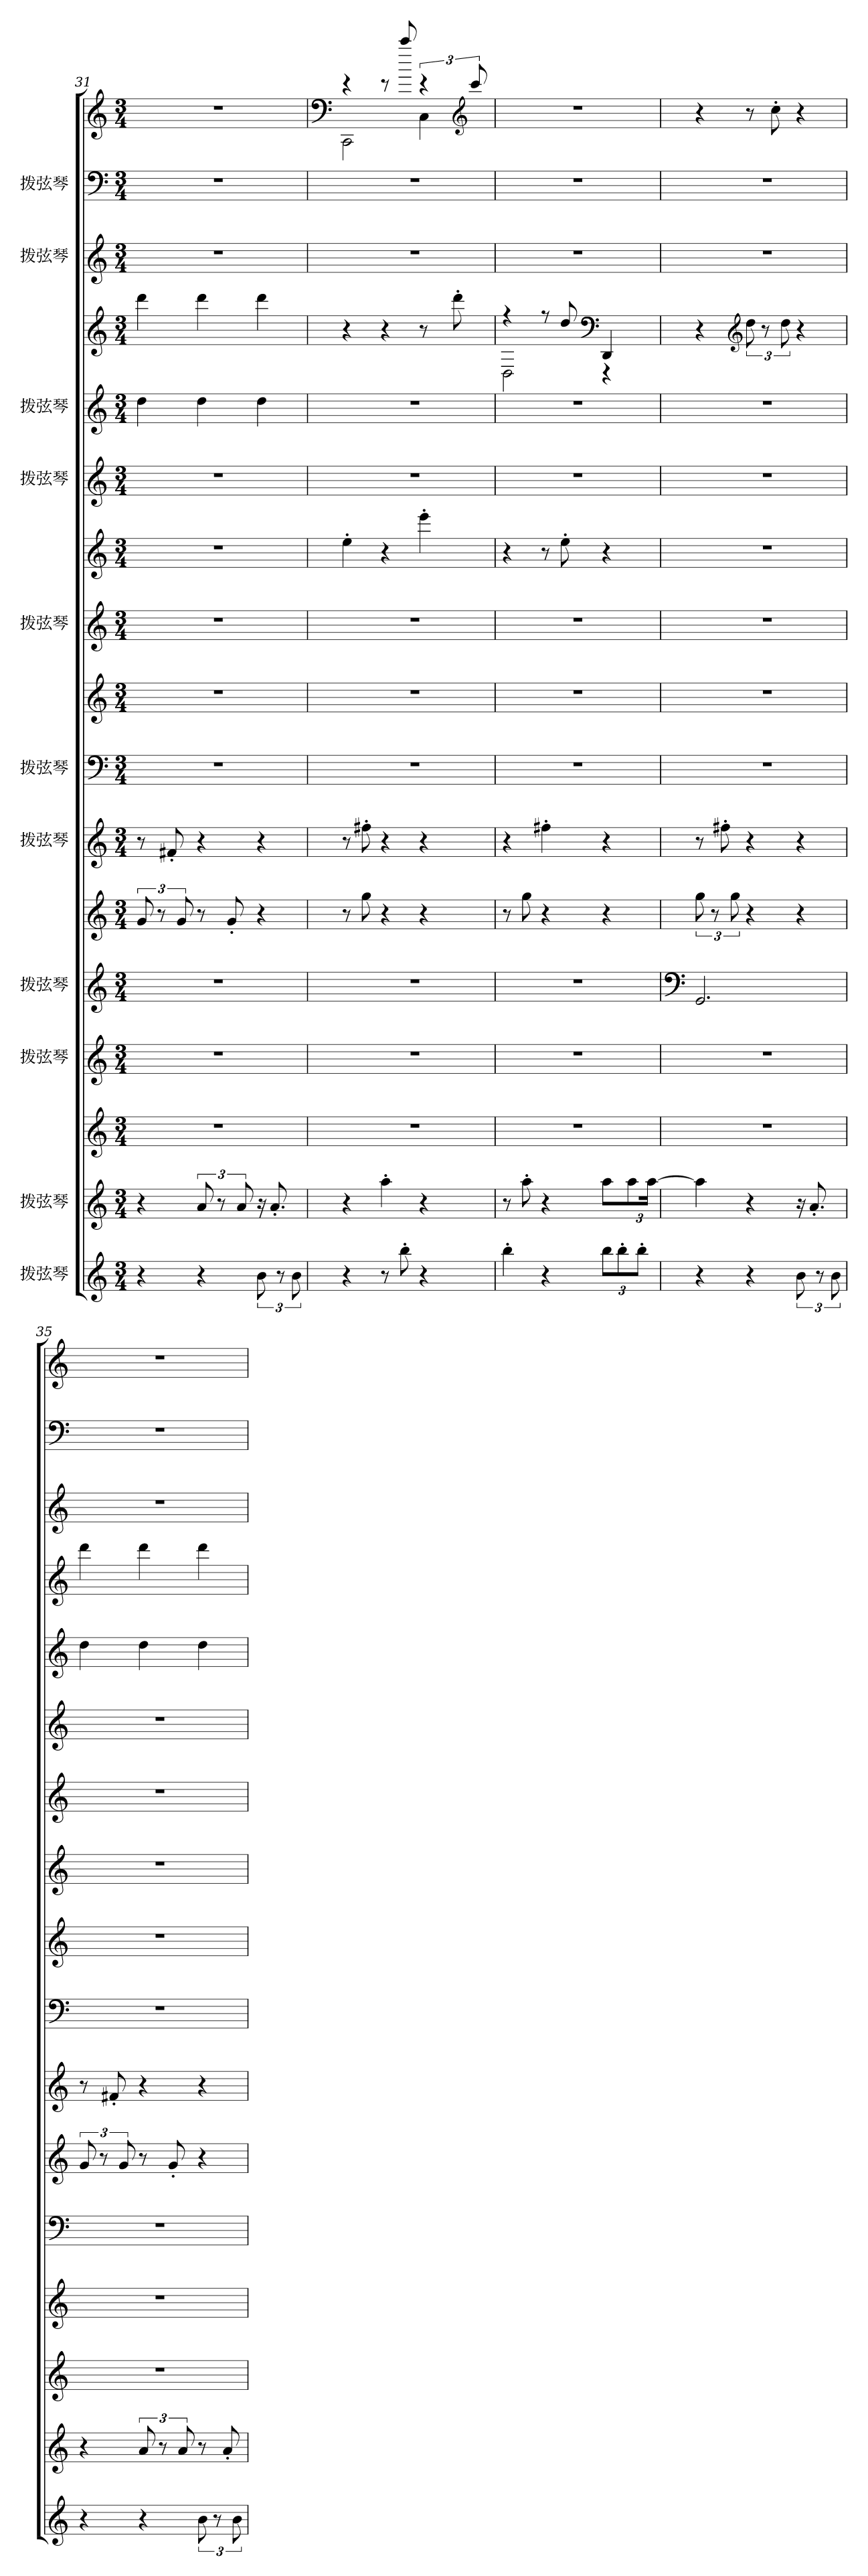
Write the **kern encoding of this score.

**kern	**kern	**kern	**kern	**kern	**kern	**kern	**kern	**kern	**kern	**kern	**kern	**kern	**kern	**kern	**kern	**kern
*part11	*part10	*part10	*part9	*part8	*part8	*part7	*part6	*part6	*part5	*part5	*part4	*part3	*part3	*part2	*part1	*part1
*staff17	*staff16	*staff15	*staff14	*staff13	*staff12	*staff11	*staff10	*staff9	*staff8	*staff7	*staff6	*staff5	*staff4	*staff3	*staff2	*staff1
*I"拨弦琴	*I"拨弦琴	*	*I"拨弦琴	*I"拨弦琴	*	*I"拨弦琴	*I"拨弦琴	*	*I"拨弦琴	*	*I"拨弦琴	*I"拨弦琴	*	*I"拨弦琴	*I"拨弦琴	*
!!LO:PB:g=z
*clefG2	*clefG2	*clefG2	*clefG2	*clefG2	*clefG2	*clefG2	*clefF4	*clefG2	*clefG2	*clefG2	*clefG2	*clefG2	*clefG2	*clefG2	*clefF4	*clefG2
*k[]	*k[]	*k[]	*k[]	*k[]	*k[]	*k[]	*k[]	*k[]	*k[]	*k[]	*k[]	*k[]	*k[]	*k[]	*k[]	*k[]
*M3/4	*M3/4	*M3/4	*M3/4	*M3/4	*M3/4	*M3/4	*M3/4	*M3/4	*M3/4	*M3/4	*M3/4	*M3/4	*M3/4	*M3/4	*M3/4	*M3/4
=31	=31	=31	=31	=31	=31	=31	=31	=31	=31	=31	=31	=31	=31	=31	=31	=31
4r	4r	2.r	2.r	2.r	12g/	8r	2.r	2.r	2.r	2.r	2.r	4dd\	4ddd\	2.r	2.r	2.r
.	.	.	.	.	12r	.	.	.	.	.	.	.	.	.	.	.
.	.	.	.	.	.	8f#X'/	.	.	.	.	.	.	.	.	.	.
.	.	.	.	.	12g/	.	.	.	.	.	.	.	.	.	.	.
4r	12a/	.	.	.	8r	4r	.	.	.	.	.	4dd\	4ddd\	.	.	.
.	12r	.	.	.	.	.	.	.	.	.	.	.	.	.	.	.
.	.	.	.	.	8g'/	.	.	.	.	.	.	.	.	.	.	.
.	12a/	.	.	.	.	.	.	.	.	.	.	.	.	.	.	.
12b\	16r	.	.	.	4r	4r	.	.	.	.	.	4dd\	4ddd\	.	.	.
.	8.a'/	.	.	.	.	.	.	.	.	.	.	.	.	.	.	.
12r	.	.	.	.	.	.	.	.	.	.	.	.	.	.	.	.
12b\	.	.	.	.	.	.	.	.	.	.	.	.	.	.	.	.
=32	=32	=32	=32	=32	=32	=32	=32	=32	=32	=32	=32	=32	=32	=32	=32	=32
*	*	*	*	*	*	*	*	*	*	*	*	*	*	*	*	*clefF4
*	*	*	*	*	*	*	*	*	*	*	*	*	*	*	*	*^
4r	4r	2.r	2.r	2.r	8r	8r	2.r	2.r	2.r	4ee'\	2.r	2.r	4r	2.r	2.r	4r	2CC\
.	.	.	.	.	8gg\	8ff#X'\	.	.	.	.	.	.	.	.	.	.	.
8r	4aa'\	.	.	.	4r	4r	.	.	.	4r	.	.	4r	.	.	8r	.
8bb'\	.	.	.	.	.	.	.	.	.	.	.	.	.	.	.	8ccc/	.
4r	4r	.	.	.	4r	4r	.	.	.	4eee'\	.	.	8r	.	.	6r	4C\
.	.	.	.	.	.	.	.	.	.	.	.	.	8ddd'\	.	.	.	.
*	*	*	*	*	*	*	*	*	*	*	*	*	*	*	*	*clefG2	*
.	.	.	.	.	.	.	.	.	.	.	.	.	.	.	.	12ccc/	.
*	*	*	*	*	*	*	*	*	*	*	*	*	*	*	*	*v	*v
=33	=33	=33	=33	=33	=33	=33	=33	=33	=33	=33	=33	=33	=33	=33	=33	=33
*	*	*	*	*	*	*	*	*	*	*	*	*	*^	*	*	*
4bb'\	8r	2.r	2.r	2.r	8r	4r	2.r	2.r	2.r	4r	2.r	2.r	4r	2D\	2.r	2.r	2.r
.	8aa'\	.	.	.	8gg\	.	.	.	.	.	.	.	.	.	.	.	.
4r	4r	.	.	.	4r	4ff#X'\	.	.	.	8r	.	.	8r	.	.	.	.
.	.	.	.	.	.	.	.	.	.	8ee'\	.	.	8dd/	.	.	.	.
*	*	*	*	*	*	*	*	*	*	*	*	*	*clefF4	*	*	*	*
*Xbrackettup	*	*	*	*	*	*	*	*	*	*	*	*	*	*	*	*	*
12bb\L	8aa\L	.	.	.	4r	4r	.	.	.	4r	.	.	4DD/	4r	.	.	.
12bb'\	.	.	.	.	.	.	.	.	.	.	.	.	.	.	.	.	.
*	*Xbrackettup	*	*	*	*	*	*	*	*	*	*	*	*	*	*	*	*
.	12aa\	.	.	.	.	.	.	.	.	.	.	.	.	.	.	.	.
12bb'\J	.	.	.	.	.	.	.	.	.	.	.	.	.	.	.	.	.
.	[24aa\Jk	.	.	.	.	.	.	.	.	.	.	.	.	.	.	.	.
*	*	*	*	*	*	*	*	*	*	*	*	*	*v	*v	*	*	*
!!LO:PB:g=z
=34	=34	=34	=34	=34	=34	=34	=34	=34	=34	=34	=34	=34	=34	=34	=34	=34
*	*	*	*	*clefF4	*	*	*	*	*	*	*	*	*	*	*	*
4r	4aa\]	2.r	2.r	2.GG/	12gg\	8r	2.r	2.r	2.r	2.r	2.r	2.r	4r	2.r	2.r	4r
.	.	.	.	.	12r	.	.	.	.	.	.	.	.	.	.	.
.	.	.	.	.	.	8ff#X'\	.	.	.	.	.	.	.	.	.	.
.	.	.	.	.	12gg\	.	.	.	.	.	.	.	.	.	.	.
*	*	*	*	*	*	*	*	*	*	*	*	*	*clefG2	*	*	*
4r	4r	.	.	.	4r	4r	.	.	.	.	.	.	12dd\	.	.	8r
.	.	.	.	.	.	.	.	.	.	.	.	.	12r	.	.	.
.	.	.	.	.	.	.	.	.	.	.	.	.	.	.	.	8cc'\
.	.	.	.	.	.	.	.	.	.	.	.	.	12dd\	.	.	.
*brackettup	*	*	*	*	*	*	*	*	*	*	*	*	*	*	*	*
12b\	16r	.	.	.	4r	4r	.	.	.	.	.	.	4r	.	.	4r
.	8.a'/	.	.	.	.	.	.	.	.	.	.	.	.	.	.	.
12r	.	.	.	.	.	.	.	.	.	.	.	.	.	.	.	.
12b\	.	.	.	.	.	.	.	.	.	.	.	.	.	.	.	.
=35	=35	=35	=35	=35	=35	=35	=35	=35	=35	=35	=35	=35	=35	=35	=35	=35
4r	4r	2.r	2.r	2.r	12g/	8r	2.r	2.r	2.r	2.r	2.r	4dd\	4ddd\	2.r	2.r	2.r
.	.	.	.	.	12r	.	.	.	.	.	.	.	.	.	.	.
.	.	.	.	.	.	8f#X'/	.	.	.	.	.	.	.	.	.	.
.	.	.	.	.	12g/	.	.	.	.	.	.	.	.	.	.	.
*	*brackettup	*	*	*	*	*	*	*	*	*	*	*	*	*	*	*
4r	12a/	.	.	.	8r	4r	.	.	.	.	.	4dd\	4ddd\	.	.	.
.	12r	.	.	.	.	.	.	.	.	.	.	.	.	.	.	.
.	.	.	.	.	8g'/	.	.	.	.	.	.	.	.	.	.	.
.	12a/	.	.	.	.	.	.	.	.	.	.	.	.	.	.	.
12b\	8r	.	.	.	4r	4r	.	.	.	.	.	4dd\	4ddd\	.	.	.
12r	.	.	.	.	.	.	.	.	.	.	.	.	.	.	.	.
.	8a'/	.	.	.	.	.	.	.	.	.	.	.	.	.	.	.
12b\	.	.	.	.	.	.	.	.	.	.	.	.	.	.	.	.
=	=	=	=	=	=	=	=	=	=	=	=	=	=	=	=	=
*-	*-	*-	*-	*-	*-	*-	*-	*-	*-	*-	*-	*-	*-	*-	*-	*-
